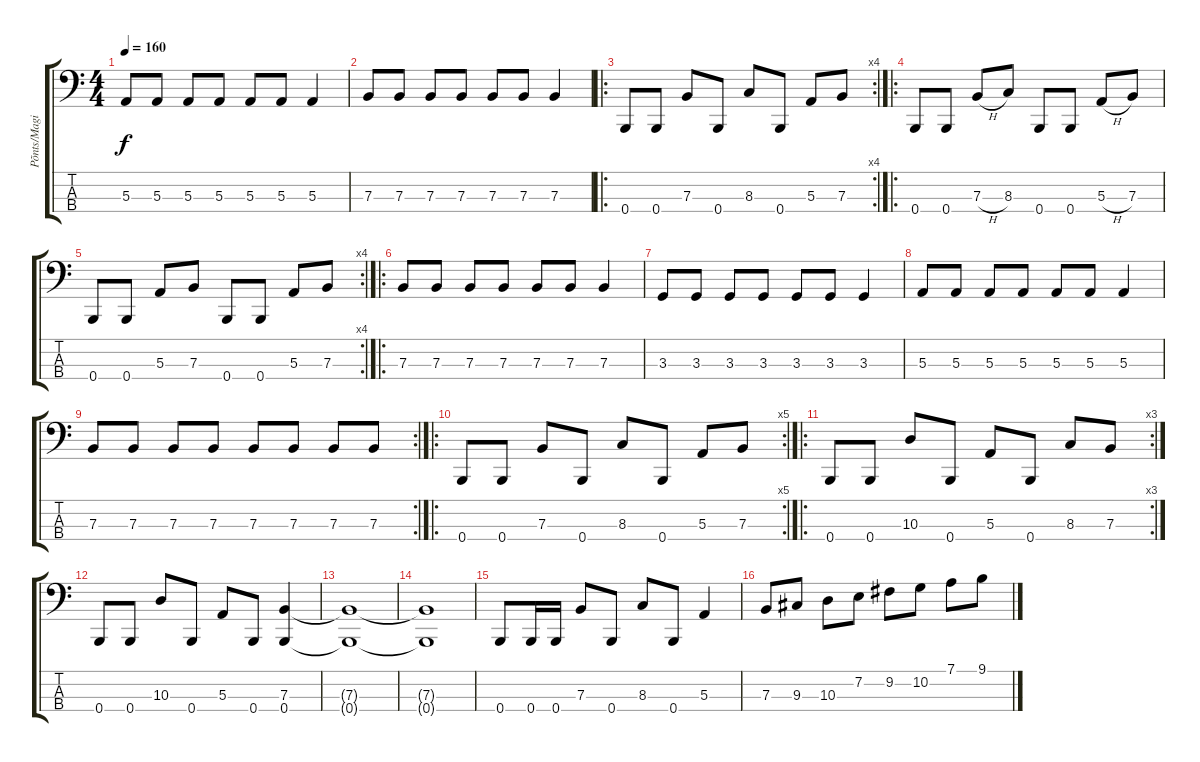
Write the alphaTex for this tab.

\track ("Põnts/Magistus" "Põnts/Magi") {instrument electricbasspick}
\staff {score tabs}
\tuning (D2 A1 E1 B0) {hide}
\ts (4 4)
\tempo 160
\clef f4
\ks c
5.3.8{dy f} 5.3.8 5.3.8 5.3.8 5.3.8 5.3.8 5.3.4 |
7.3.8 7.3.8 7.3.8 7.3.8 7.3.8 7.3.8 7.3.4 |
\ro
\rc 4
0.4.8{volume 13} 0.4.8 7.3.8 0.4.8 8.3.8 0.4.8 5.3.8 7.3.8 |
\ro
0.4.8 0.4.8 7.3{h}.8 8.3.8 0.4.8 0.4.8 5.3{h}.8 7.3.8 |
\rc 4
0.4.8 0.4.8 5.3.8 7.3.8 0.4.8 0.4.8 5.3.8 7.3.8 |
\ro
7.3.8 7.3.8 7.3.8 7.3.8 7.3.8 7.3.8 7.3.4 |
3.3.8 3.3.8 3.3.8 3.3.8 3.3.8 3.3.8 3.3.4 |
5.3.8 5.3.8 5.3.8 5.3.8 5.3.8 5.3.8 5.3.4 |
\rc 2
7.3.8 7.3.8 7.3.8 7.3.8 7.3.8 7.3.8 7.3.8 7.3.8 |
\ro
\rc 5
0.4.8 0.4.8 7.3.8 0.4.8 8.3.8 0.4.8 5.3.8 7.3.8 |
\ro
\rc 3
0.4.8 0.4.8 10.3.8 0.4.8 5.3.8 0.4.8 8.3.8 7.3.8 |
0.4.8 0.4.8 10.3.8 0.4.8 5.3.8 0.4.8 (7.3 0.4).4 |
(7.3{t} 0.4{t}).1 |
(7.3{t} 0.4{t}).1 |
0.4.8 0.4.16 0.4.16 7.3.8 0.4.8 8.3.8 0.4.8 5.3.4 |
7.3.8 9.3.8 10.3.8 7.2.8 9.2.8 10.2.8 7.1.8 9.1.8
